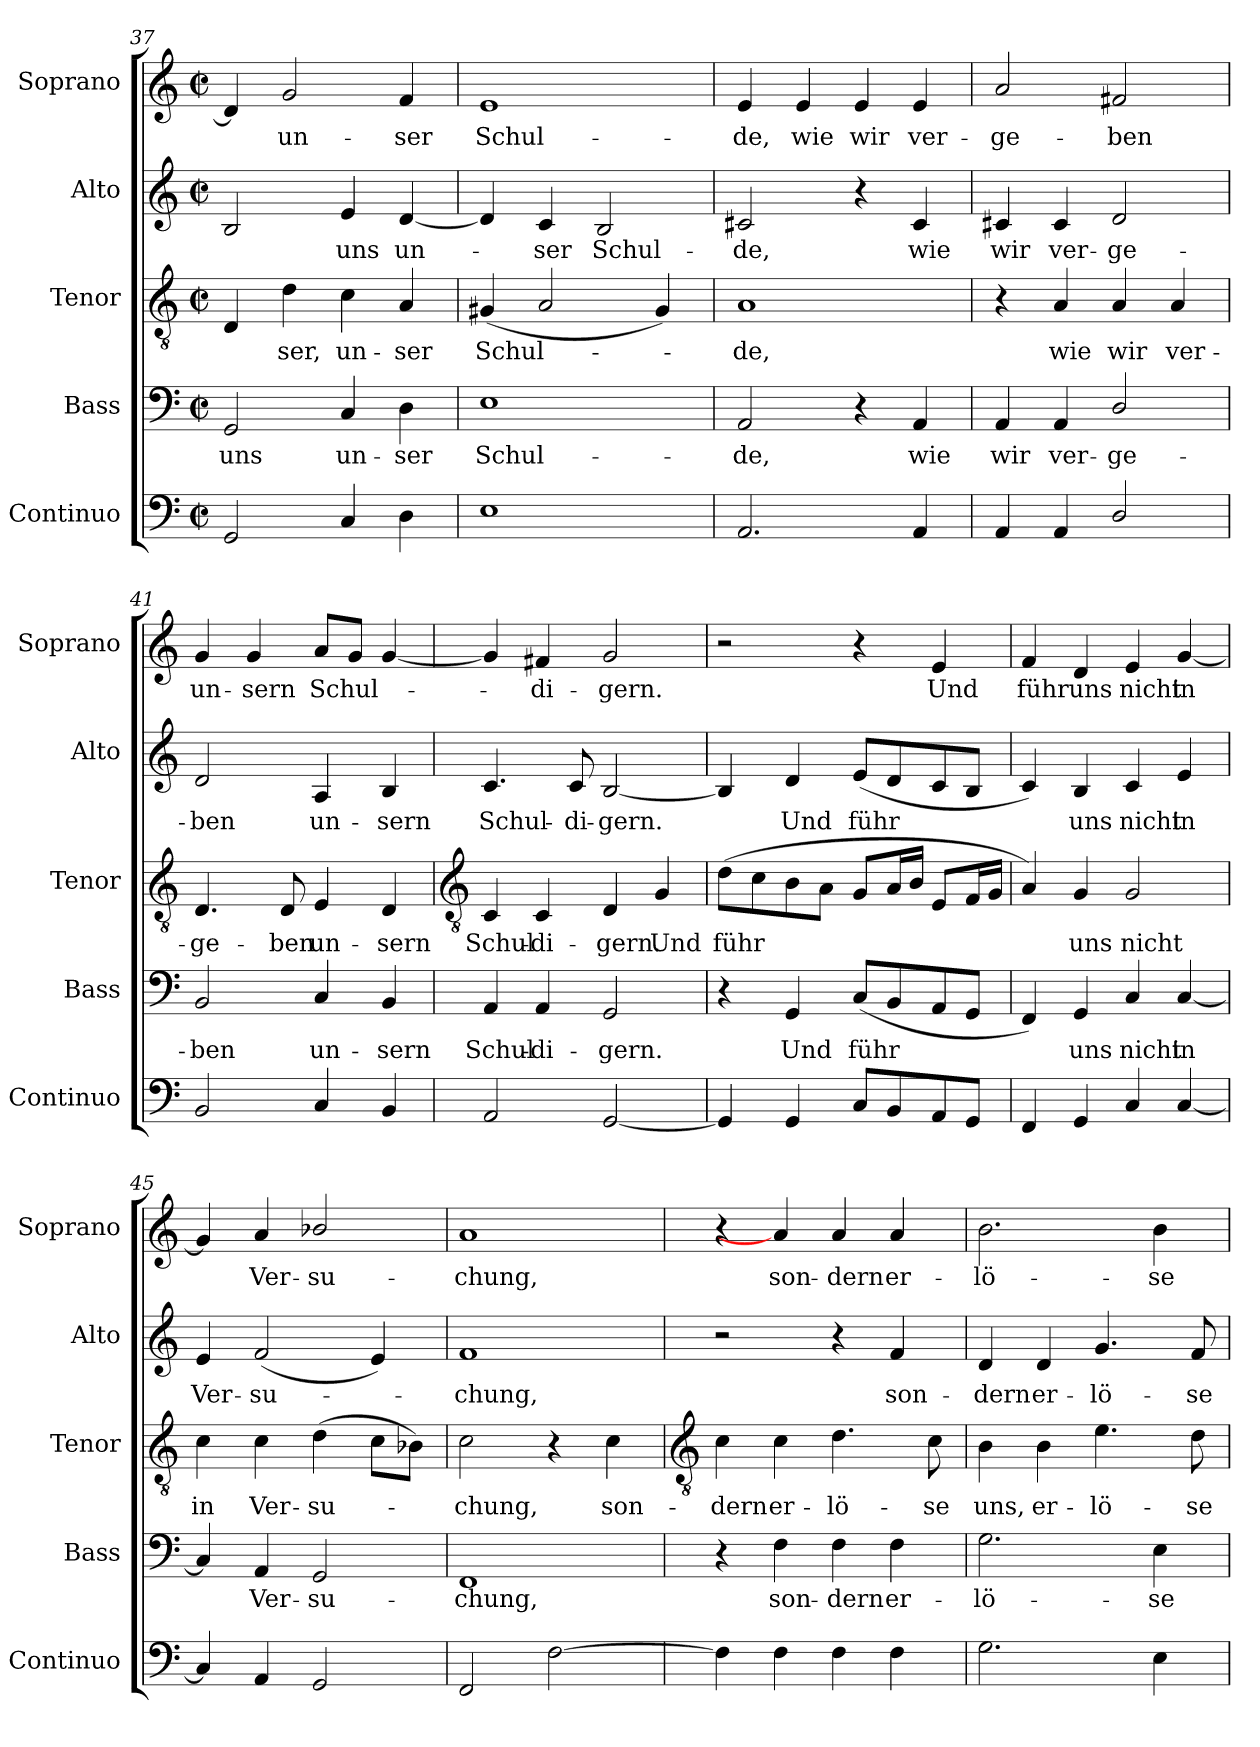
**kern	**kern	**text	**kern	**text	**kern	**text	**kern	**text
*part5	*part4	*part4	*part3	*part3	*part2	*part2	*part1	*part1
*staff5	*staff4	*staff4	*staff3	*staff3	*staff2	*staff2	*staff1	*staff1
*I"Continuo	*I"Bass	*	*I"Tenor	*	*I"Alto	*	*I"Soprano	*
*I'Continuo	*I'Bass	*	*I'Tenor	*	*I'Alto	*	*I'Soprano	*
*clefF4	*clefF4	*	*clefGv2	*	*clefG2	*	*clefG2	*
*k[]	*k[]	*	*k[]	*	*k[]	*	*k[]	*
*C:	*C:	*	*C:	*	*C:	*	*C:	*
*M2/2	*M2/2	*	*M2/2	*	*M2/2	*	*M2/2	*
*met(c|)	*met(c|)	*	*met(c|)	*	*met(c|)	*	*met(c|)	*
=37	=37	=37	=37	=37	=37	=37	=37	=37
!	!	!LO:LY:b	!	!	!	!	!	!
2GG	2GG	uns	4D	.	2B	.	4d]	.
!	!	!	!	!LO:LY:b	!	!	!	!LO:LY:b
.	.	.	4d	ser,	.	.	2g	un-
!	!	!LO:LY:b	!	!LO:LY:b	!	!LO:LY:b	!	!
4C	4C	un-	4c	un-	4e	uns	.	.
!	!	!LO:LY:b	!	!LO:LY:b	!	!LO:LY:b	!	!LO:LY:b
4D	4D	-ser	4A	-ser	[4d	un-	4f	-ser
=38	=38	=38	=38	=38	=38	=38	=38	=38
!	!	!LO:LY:b	!	!LO:LY:b	!	!	!	!LO:LY:b
1E	1E	Schul-	(<4G#X	Schul-	4d]	.	1e	Schul-
!	!	!	!	!	!	!LO:LY:b	!	!
.	.	.	2A	.	4c	ser	.	.
!	!	!	!	!	!	!LO:LY:b	!	!
.	.	.	.	.	2B	Schul-	.	.
.	.	.	4G#)	.	.	.	.	.
=39	=39	=39	=39	=39	=39	=39	=39	=39
!	!	!LO:LY:b	!	!LO:LY:b	!	!LO:LY:b	!	!LO:LY:b
2.AA	2AA	-de,	1A	de,	2c#X	-de,	4e	-de,
!	!	!	!	!	!	!	!	!LO:LY:b
.	.	.	.	.	.	.	4e	wie
!	!	!	!	!	!	!	!	!LO:LY:b
.	4r	.	.	.	4r	.	4e	wir
!	!	!LO:LY:b	!	!	!	!LO:LY:b	!	!LO:LY:b
4AA	4AA	wie	.	.	4c#	wie	4e	ver-
=40	=40	=40	=40	=40	=40	=40	=40	=40
!	!	!LO:LY:b	!	!	!	!LO:LY:b	!	!LO:LY:b
4AA	4AA	wir	4r	.	4c#X	wir	2a	-ge-
!	!	!LO:LY:b	!	!LO:LY:b	!	!LO:LY:b	!	!
4AA	4AA	ver-	4A	wie	4c#	ver-	.	.
!	!	!LO:LY:b	!	!LO:LY:b	!	!LO:LY:b	!	!LO:LY:b
2D/	2D/	-ge-	4A	wir	2d	-ge-	2f#X	-ben
!	!	!	!	!LO:LY:b	!	!	!	!
.	.	.	4A	ver-	.	.	.	.
=41	=41	=41	=41	=41	=41	=41	=41	=41
!	!	!LO:LY:b	!	!LO:LY:b	!	!LO:LY:b	!	!LO:LY:b
2BB	2BB	-ben	4.D	-ge-	2d	-ben	4g	un-
!	!	!	!	!	!	!	!	!LO:LY:b
.	.	.	.	.	.	.	4g	-sern
!	!	!	!	!LO:LY:b	!	!	!	!
.	.	.	8D	-ben	.	.	.	.
!	!	!LO:LY:b	!	!LO:LY:b	!	!LO:LY:b	!	!LO:LY:b
4C	4C	un-	4E	un-	4A	un-	8aL	Schul-
.	.	.	.	.	.	.	8gJ	.
!	!	!LO:LY:b	!	!LO:LY:b	!	!LO:LY:b	!	!
4BB	4BB	-sern	4D	-sern	4B	-sern	[4g	.
!!LO:LB:g=z
=42	=42	=42	=42	=42	=42	=42	=42	=42
*	*	*	*clefGv2	*	*	*	*	*
!	!	!LO:LY:b	!	!LO:LY:b	!	!LO:LY:b	!	!
2AA	4AA	Schul-	4C	Schul-	4.c	Schul-	4g]	.
!	!	!LO:LY:b	!	!LO:LY:b	!	!	!	!LO:LY:b
.	4AA	-di-	4C	-di-	.	.	4f#X	di-
!	!	!	!	!	!	!LO:LY:b	!	!
.	.	.	.	.	8c	-di-	.	.
!	!	!LO:LY:b	!	!LO:LY:b	!	!LO:LY:b	!	!LO:LY:b
[2GG	2GG	-gern.	4D	-gern.	[2B	-gern.	2g	-gern.
!	!	!	!	!LO:LY:b	!	!	!	!
.	.	.	4G	Und	.	.	.	.
=43	=43	=43	=43	=43	=43	=43	=43	=43
!	!	!	!	!LO:LY:b	!	!	!	!
4GG]	4r	.	(>8dL	führ	4B]	.	2r	.
.	.	.	8c	.	.	.	.	.
!	!	!LO:LY:b	!	!	!	!LO:LY:b	!	!
4GG	4GG	Und	8B	.	4d	Und	.	.
.	.	.	8AJ	.	.	.	.	.
!	!	!LO:LY:b	!	!	!	!LO:LY:b	!	!
8CL	(<8CL	führ	8GL	.	(<8eL	führ	4r	.
8BB	8BB	.	16AL	.	8d	.	.	.
.	.	.	16BJJ	.	.	.	.	.
!	!	!	!	!	!	!	!	!LO:LY:b
8AA	8AA	.	8EL	.	8c	.	4e	Und
8GGJ	8GGJ	.	16FL	.	8BJ	.	.	.
.	.	.	16GJJ	.	.	.	.	.
=44	=44	=44	=44	=44	=44	=44	=44	=44
!	!	!	!	!	!	!	!	!LO:LY:b
4FF	4FF)	.	4A)	.	4c)	.	4f	führ
!	!	!LO:LY:b	!	!LO:LY:b	!	!LO:LY:b	!	!LO:LY:b
4GG	4GG	uns	4G	uns	4B	uns	4d	uns
!	!	!LO:LY:b	!	!LO:LY:b	!	!LO:LY:b	!	!LO:LY:b
4C	4C	nicht	2G	nicht	4c	nicht	4e	nicht
!	!	!LO:LY:b	!	!	!	!LO:LY:b	!	!LO:LY:b
[4C	[4C	in	.	.	4e	in	[4g	in
=45	=45	=45	=45	=45	=45	=45	=45	=45
!	!	!	!	!LO:LY:b	!	!LO:LY:b	!	!
4C]	4C]	.	4c	in	4e	Ver-	4g]	.
!	!	!LO:LY:b	!	!LO:LY:b	!	!LO:LY:b	!	!LO:LY:b
4AA	4AA	Ver-	4c	Ver-	(<2f	-su-	4a	Ver-
!	!	!LO:LY:b	!	!LO:LY:b	!	!	!	!LO:LY:b
2GG	2GG	-su-	(>4d	-su-	.	.	2b-X/	-su-
.	.	.	8cL	.	4e)	.	.	.
.	.	.	8B-XJ)	.	.	.	.	.
=46	=46	=46	=46	=46	=46	=46	=46	=46
!	!	!LO:LY:b	!	!LO:LY:b	!	!LO:LY:b	!	!LO:LY:b
2FF	1FF	-chung,	2c	chung,	1f	chung,	1a	-chung,
[2F	.	.	4r	.	.	.	.	.
!	!	!	!	!LO:LY:b	!	!	!	!
.	.	.	4c	son-	.	.	.	.
!!LO:LB:g=z
=47	=47	=47	=47	=47	=47	=47	=47	=47
*	*	*	*clefGv2	*	*	*	*	*
!	!	!	!	!LO:LY:b	!	!	!	!
4F]	4r	.	4c	-dern	2r	.	4r	.
!	!	!LO:LY:b	!	!LO:LY:b	!	!	!	!LO:LY:b
4F	4F	son-	4c	er-	.	.	4a]	son-
!	!	!LO:LY:b	!	!LO:LY:b	!	!	!	!LO:LY:b
4F	4F	-dern	4.d	-lö-	4r	.	4a	-dern
!	!	!LO:LY:b	!	!	!	!LO:LY:b	!	!LO:LY:b
4F	4F	er-	.	.	4f	son-	4a	er-
!	!	!	!	!LO:LY:b	!	!	!	!
.	.	.	8c	-se	.	.	.	.
=48	=48	=48	=48	=48	=48	=48	=48	=48
!	!	!LO:LY:b	!	!LO:LY:b	!	!LO:LY:b	!	!LO:LY:b
2.G	2.G	-lö-	4B	uns,	4d	-dern	2.b	-lö-
!	!	!	!	!LO:LY:b	!	!LO:LY:b	!	!
.	.	.	4B	er-	4d	er-	.	.
!	!	!	!	!LO:LY:b	!	!LO:LY:b	!	!
.	.	.	4.e	-lö-	4.g	-lö-	.	.
!	!	!LO:LY:b	!	!	!	!	!	!LO:LY:b
4E	4E	-se	.	.	.	.	4b	-se
!	!	!	!	!LO:LY:b	!	!LO:LY:b	!	!
.	.	.	8d	-se	8f	-se	.	.
=	=	=	=	=	=	=	=	=
*-	*-	*-	*-	*-	*-	*-	*-	*-
